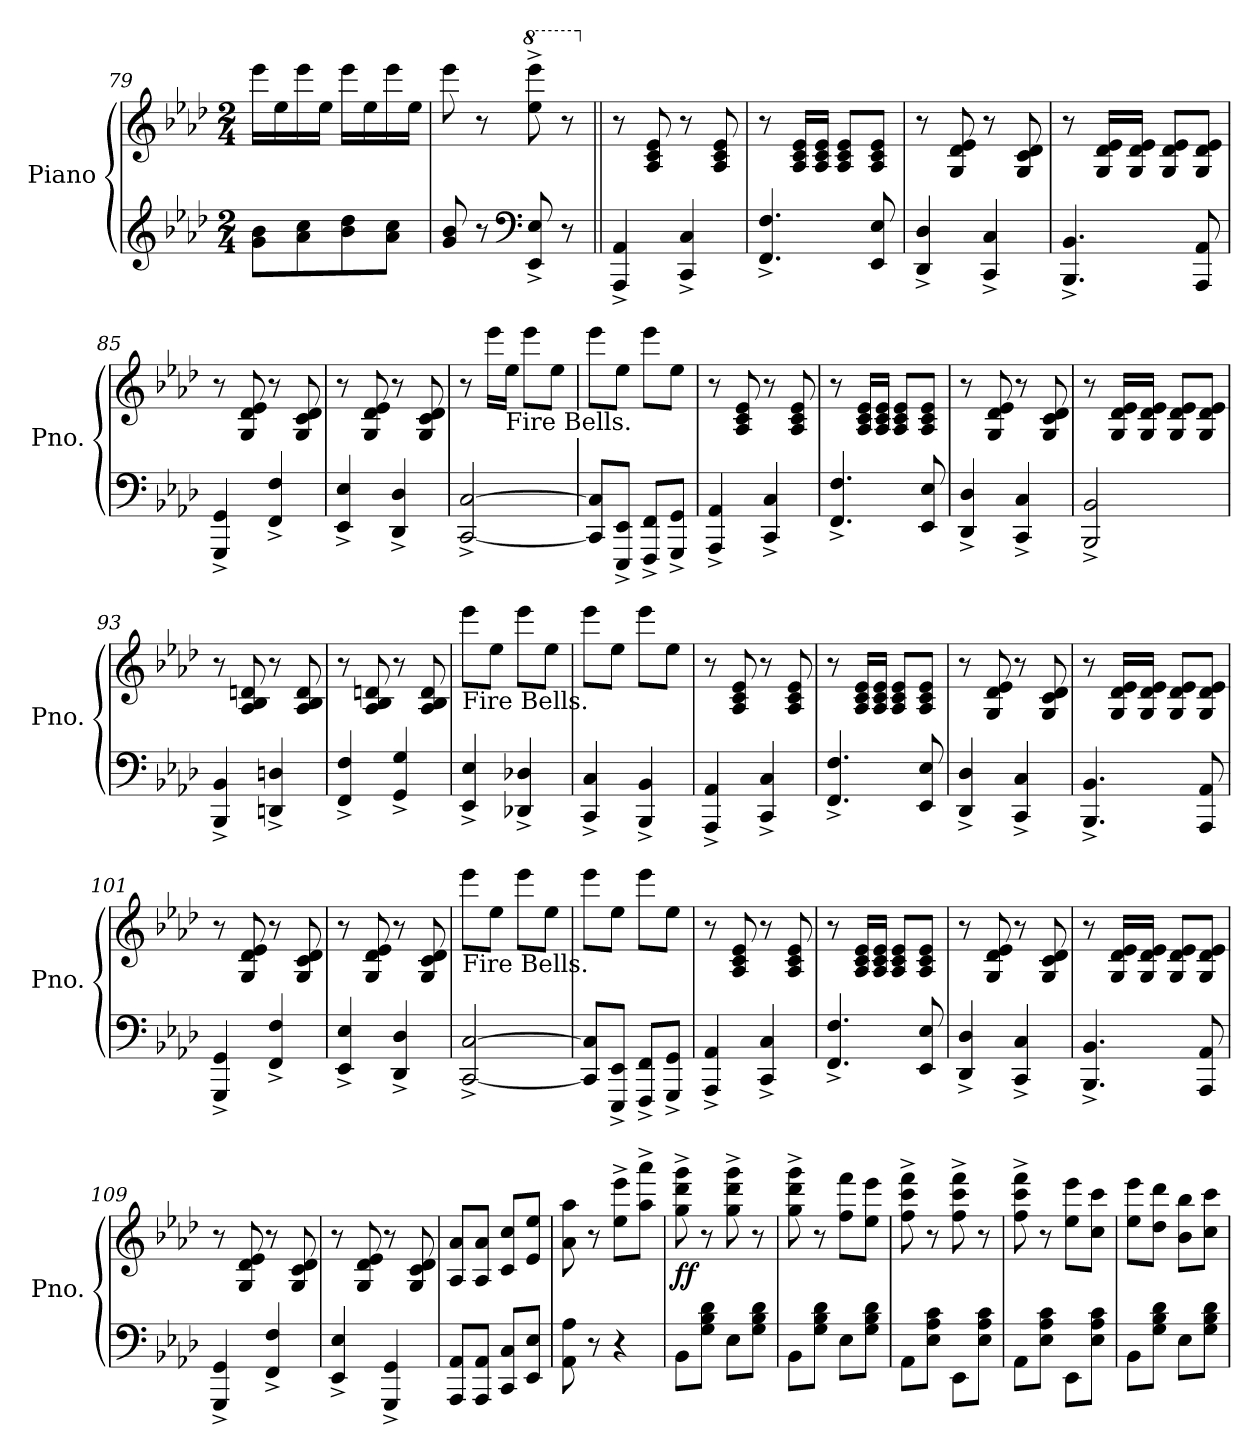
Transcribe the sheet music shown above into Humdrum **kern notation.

**kern	**kern	**dynam
*part1	*part1	*part1
*staff2	*staff1	*staff1/2
*I"Piano	*	*
*I'Pno.	*	*
*clefG2	*clefG2	*
*k[b-e-a-d-]	*k[b-e-a-d-]	*
*M2/4	*M2/4	*
=79	=79	=79
8g\ 8b-\L	16eee-\LL	.
.	16ee-\	.
8a-\ 8cc\	16eee-\	.
.	16ee-\JJ	.
8b-\ 8dd-\	16eee-\LL	.
.	16ee-\	.
8a-\ 8cc\J	16eee-\	.
.	16ee-\JJ	.
=80	=80	=80
8g/ 8b-/	8eee-\	.
8r	8r	.
*clefF4	*	*
*	*8va	*
8EE-/^ 8E-/^	8eee-\^ 8eeee-\^	.
8r	8r	.
=81||	=81||	=81||
*	*X8va	*
4AAA-/^ 4AA-/^	8r	.
.	8A-/ 8c/ 8e-/	.
4CC/^ 4C/^	8r	.
.	8A-/ 8c/ 8e-/	.
=82	=82	=82
4.FF/^ 4.F/^	8r	.
.	16A-/ 16c/ 16e-/LL	.
.	16A-/ 16c/ 16e-/JJ	.
.	8A-/ 8c/ 8e-/L	.
8EE-/ 8E-/	8A-/ 8c/ 8e-/J	.
!!LO:LB:g=z
=83	=83	=83
4DD-/^ 4D-/^	8r	.
.	8G/ 8d-/ 8e-/	.
4CC/^ 4C/^	8r	.
.	8G/ 8c/ 8d-/	.
=84	=84	=84
4.BBB-/^ 4.BB-/^	8r	.
.	16G/ 16d-/ 16e-/LL	.
.	16G/ 16d-/ 16e-/JJ	.
.	8G/ 8d-/ 8e-/L	.
8AAA-/ 8AA-/	8G/ 8d-/ 8e-/J	.
=85	=85	=85
4GGG/^ 4GG/^	8r	.
.	8G/ 8d-/ 8e-/	.
4FF/^ 4F/^	8r	.
.	8G/ 8c/ 8d-/	.
=86	=86	=86
4EE-/^ 4E-/^	8r	.
.	8G/ 8d-/ 8e-/	.
4DD-/^ 4D-/^	8r	.
.	8G/ 8c/ 8d-/	.
=87	=87	=87
[2CC/^ [2C/^	8r	.
.	16eee-\LL	.
!	!LO:TX:b:t=Fire Bells.	!
.	16ee-\JJ	.
.	8eee-\L	.
.	8ee-\J	.
=88	=88	=88
8CC/] 8C/]L	8eee-\L	.
8EEE-/^ 8EE-/^J	8ee-\J	.
8FFF/^ 8FF/^L	8eee-\L	.
8GGG/^ 8GG/^J	8ee-\J	.
!!LO:LB:g=z
=89	=89	=89
4AAA-/^ 4AA-/^	8r	.
.	8A-/ 8c/ 8e-/	.
4CC/^ 4C/^	8r	.
.	8A-/ 8c/ 8e-/	.
=90	=90	=90
4.FF/^ 4.F/^	8r	.
.	16A-/ 16c/ 16e-/LL	.
.	16A-/ 16c/ 16e-/JJ	.
.	8A-/ 8c/ 8e-/L	.
8EE-/ 8E-/	8A-/ 8c/ 8e-/J	.
=91	=91	=91
4DD-/^ 4D-/^	8r	.
.	8G/ 8d-/ 8e-/	.
4CC/^ 4C/^	8r	.
.	8G/ 8c/ 8d-/	.
=92	=92	=92
2BBB-/^ 2BB-/^	8r	.
.	16G/ 16d-/ 16e-/LL	.
.	16G/ 16d-/ 16e-/JJ	.
.	8G/ 8d-/ 8e-/L	.
.	8G/ 8d-/ 8e-/J	.
=93	=93	=93
4BBB-/^ 4BB-/^	8r	.
.	8A-/ 8B-/ 8dn/	.
4DDn/^ 4Dn/^	8r	.
.	8A-/ 8B-/ 8d/	.
=94	=94	=94
4FF/^ 4F/^	8r	.
.	8A-/ 8B-/ 8dn/	.
4GG/^ 4G/^	8r	.
.	8A-/ 8B-/ 8d/	.
=95	=95	=95
!	!LO:TX:b:t=Fire Bells.	!
4EE-/^ 4E-/^	8eee-\L	.
.	8ee-\J	.
4DD-X/^ 4D-X/^	8eee-\L	.
.	8ee-\J	.
=96	=96	=96
4CC/^ 4C/^	8eee-\L	.
.	8ee-\J	.
4BBB-/^ 4BB-/^	8eee-\L	.
.	8ee-\J	.
!!LO:PB:g=z
=97	=97	=97
4AAA-/^ 4AA-/^	8r	.
.	8A-/ 8c/ 8e-/	.
4CC/^ 4C/^	8r	.
.	8A-/ 8c/ 8e-/	.
=98	=98	=98
4.FF/^ 4.F/^	8r	.
.	16A-/ 16c/ 16e-/LL	.
.	16A-/ 16c/ 16e-/JJ	.
.	8A-/ 8c/ 8e-/L	.
8EE-/ 8E-/	8A-/ 8c/ 8e-/J	.
=99	=99	=99
4DD-/^ 4D-/^	8r	.
.	8G/ 8d-/ 8e-/	.
4CC/^ 4C/^	8r	.
.	8G/ 8c/ 8d-/	.
=100	=100	=100
4.BBB-/^ 4.BB-/^	8r	.
.	16G/ 16d-/ 16e-/LL	.
.	16G/ 16d-/ 16e-/JJ	.
.	8G/ 8d-/ 8e-/L	.
8AAA-/ 8AA-/	8G/ 8d-/ 8e-/J	.
!!LO:LB:g=z
=101	=101	=101
4GGG/^ 4GG/^	8r	.
.	8G/ 8d-/ 8e-/	.
4FF/^ 4F/^	8r	.
.	8G/ 8c/ 8d-/	.
=102	=102	=102
4EE-/^ 4E-/^	8r	.
.	8G/ 8d-/ 8e-/	.
4DD-/^ 4D-/^	8r	.
.	8G/ 8c/ 8d-/	.
=103	=103	=103
!	!LO:TX:b:t=Fire Bells.	!
[2CC/^ [2C/^	8eee-\L	.
.	8ee-\J	.
.	8eee-\L	.
.	8ee-\J	.
=104	=104	=104
8CC/] 8C/]L	8eee-\L	.
8EEE-/^ 8EE-/^J	8ee-\J	.
8FFF/^ 8FF/^L	8eee-\L	.
8GGG/^ 8GG/^J	8ee-\J	.
=105	=105	=105
4AAA-/^ 4AA-/^	8r	.
.	8A-/ 8c/ 8e-/	.
4CC/^ 4C/^	8r	.
.	8A-/ 8c/ 8e-/	.
=106	=106	=106
4.FF/^ 4.F/^	8r	.
.	16A-/ 16c/ 16e-/LL	.
.	16A-/ 16c/ 16e-/JJ	.
.	8A-/ 8c/ 8e-/L	.
8EE-/ 8E-/	8A-/ 8c/ 8e-/J	.
!!LO:LB:g=z
=107	=107	=107
4DD-/^ 4D-/^	8r	.
.	8G/ 8d-/ 8e-/	.
4CC/^ 4C/^	8r	.
.	8G/ 8c/ 8d-/	.
=108	=108	=108
4.BBB-/^ 4.BB-/^	8r	.
.	16G/ 16d-/ 16e-/LL	.
.	16G/ 16d-/ 16e-/JJ	.
.	8G/ 8d-/ 8e-/L	.
8AAA-/ 8AA-/	8G/ 8d-/ 8e-/J	.
=109	=109	=109
4GGG/^ 4GG/^	8r	.
.	8G/ 8d-/ 8e-/	.
4FF/^ 4F/^	8r	.
.	8G/ 8c/ 8d-/	.
=110	=110	=110
4EE-/^ 4E-/^	8r	.
.	8G/ 8d-/ 8e-/	.
4GGG/^ 4GG/^	8r	.
.	8G/ 8c/ 8d-/	.
=111	=111	=111
8AAA-/ 8AA-/L	8A-/ 8a-/L	.
8AAA-/ 8AA-/J	8A-/ 8a-/J	.
8CC/ 8C/L	8c/ 8cc/L	.
8EE-/ 8E-/J	8e-/ 8ee-/J	.
=112	=112	=112
8AA-\ 8A-\	8a-\ 8aa-\	.
8r	8r	.
4r	8ee-\^ 8eee-\^L	.
.	8aa-\^ 8aaa-\^J	.
!!LO:LB:g=z
=113	=113	=113
!	!	!LO:DY:b
8BB-\L	8gg\^ 8ddd-\^ 8ggg\^	ff
8G\ 8B-\ 8d-\J	8r	.
8E-\L	8gg\^ 8ddd-\^ 8ggg\^	.
8G\ 8B-\ 8d-\J	8r	.
=114	=114	=114
8BB-\L	8gg\^ 8ddd-\^ 8ggg\^	.
8G\ 8B-\ 8d-\J	8r	.
8E-\L	8ff\ 8fff\L	.
8G\ 8B-\ 8d-\J	8ee-\ 8eee-\J	.
=115	=115	=115
8AA-\L	8ff\^ 8ccc\^ 8fff\^	.
8E-\ 8A-\ 8c\J	8r	.
8EE-\L	8ff\^ 8ccc\^ 8fff\^	.
8E-\ 8A-\ 8c\J	8r	.
=116	=116	=116
8AA-\L	8ff\^ 8ccc\^ 8fff\^	.
8E-\ 8A-\ 8c\J	8r	.
8EE-\L	8ee-\ 8eee-\L	.
8E-\ 8A-\ 8c\J	8cc\ 8ccc\J	.
=117	=117	=117
8BB-\L	8ee-\ 8eee-\L	.
8G\ 8B-\ 8d-\J	8dd-\ 8ddd-\J	.
8E-\L	8b-\ 8bb-\L	.
8G\ 8B-\ 8d-\J	8cc\ 8ccc\J	.
=	=	=
*-	*-	*-
